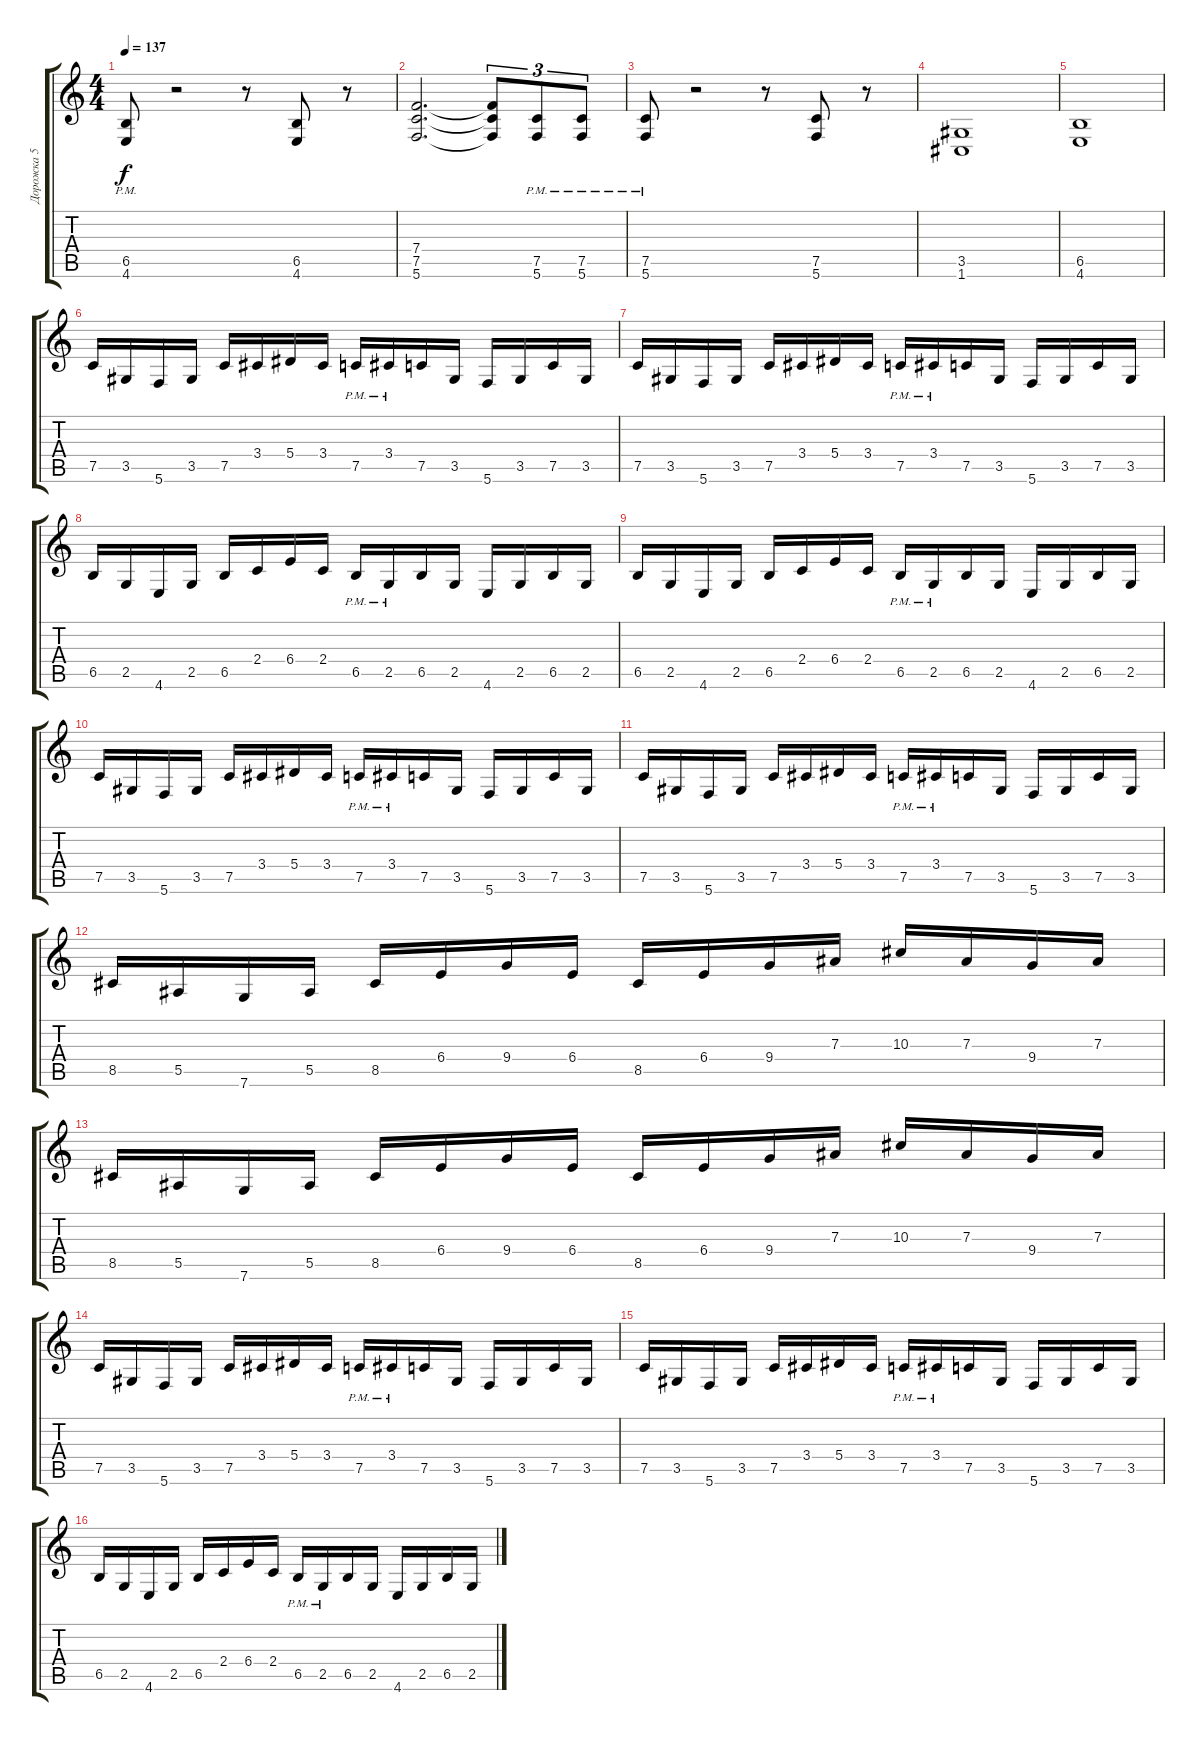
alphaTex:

\track ("Дорожка 5" "Дорожка 5") {instrument overdrivenguitar}
\staff {score tabs}
\tuning (C4 G3 Eb3 Bb2 F2 C2) {hide}
\ts (4 4)
\tempo 137
\clef g2
\ks c
(6.5{pm} 4.6{pm}).8{dy f} r.2 r.8 (6.5 4.6).8 r.8 |
(7.4 7.5 5.6).2{d} (7.4{t} 7.5{t} 5.6{t}).8{tu (3 2)} (7.5{pm} 5.6{pm}).8{tu (3 2)} (7.5{pm} 5.6{pm}).8{tu (3 2)} |
(7.5{pm} 5.6{pm}).8 r.2 r.8 (7.5 5.6).8 r.8 |
(3.5 1.6).1 |
(6.5 4.6).1 |
7.5.16 3.5.16 5.6.16 3.5.16 7.5.16 3.4.16 5.4.16 3.4.16 7.5{pm}.16 3.4{pm}.16 7.5.16 3.5.16 5.6.16 3.5.16 7.5.16 3.5.16 |
7.5.16 3.5.16 5.6.16 3.5.16 7.5.16 3.4.16 5.4.16 3.4.16 7.5{pm}.16 3.4{pm}.16 7.5.16 3.5.16 5.6.16 3.5.16 7.5.16 3.5.16 |
6.5.16 2.5.16 4.6.16 2.5.16 6.5.16 2.4.16 6.4.16 2.4.16 6.5{pm}.16 2.5{pm}.16 6.5.16 2.5.16 4.6.16 2.5.16 6.5.16 2.5.16 |
6.5.16 2.5.16 4.6.16 2.5.16 6.5.16 2.4.16 6.4.16 2.4.16 6.5{pm}.16 2.5{pm}.16 6.5.16 2.5.16 4.6.16 2.5.16 6.5.16 2.5.16 |
7.5.16 3.5.16 5.6.16 3.5.16 7.5.16 3.4.16 5.4.16 3.4.16 7.5{pm}.16 3.4{pm}.16 7.5.16 3.5.16 5.6.16 3.5.16 7.5.16 3.5.16 |
7.5.16 3.5.16 5.6.16 3.5.16 7.5.16 3.4.16 5.4.16 3.4.16 7.5{pm}.16 3.4{pm}.16 7.5.16 3.5.16 5.6.16 3.5.16 7.5.16 3.5.16 |
8.5.16 5.5.16 7.6.16 5.5.16 8.5.16 6.4.16 9.4.16 6.4.16 8.5.16 6.4.16 9.4.16 7.3.16 10.3.16 7.3.16 9.4.16 7.3.16 |
8.5.16 5.5.16 7.6.16 5.5.16 8.5.16 6.4.16 9.4.16 6.4.16 8.5.16 6.4.16 9.4.16 7.3.16 10.3.16 7.3.16 9.4.16 7.3.16 |
7.5.16 3.5.16 5.6.16 3.5.16 7.5.16 3.4.16 5.4.16 3.4.16 7.5{pm}.16 3.4{pm}.16 7.5.16 3.5.16 5.6.16 3.5.16 7.5.16 3.5.16 |
7.5.16 3.5.16 5.6.16 3.5.16 7.5.16 3.4.16 5.4.16 3.4.16 7.5{pm}.16 3.4{pm}.16 7.5.16 3.5.16 5.6.16 3.5.16 7.5.16 3.5.16 |
6.5.16 2.5.16 4.6.16 2.5.16 6.5.16 2.4.16 6.4.16 2.4.16 6.5{pm}.16 2.5{pm}.16 6.5.16 2.5.16 4.6.16 2.5.16 6.5.16 2.5.16
